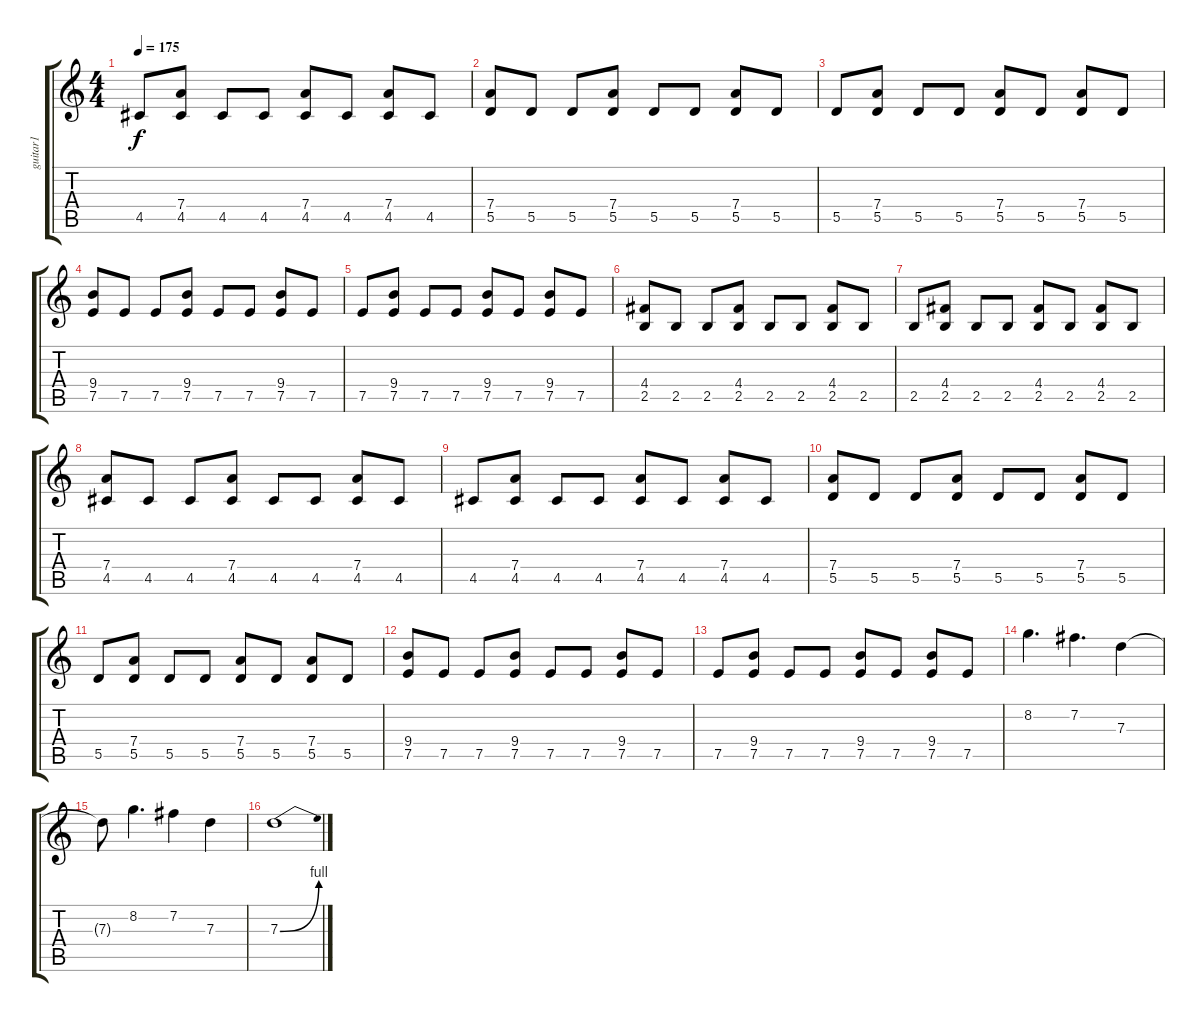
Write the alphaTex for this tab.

\track ("guitar1" "guitar1") {instrument distortionguitar}
\staff {score tabs}
\tuning (E4 B3 G3 D3 A2 E2) {hide}
\ts (4 4)
\tempo 175
\clef g2
\ks c
4.5.8{dy f} (7.4 4.5).8 4.5.8 4.5.8 (7.4 4.5).8 4.5.8 (7.4 4.5).8 4.5.8 |
(7.4 5.5).8 5.5.8 5.5.8 (7.4 5.5).8 5.5.8 5.5.8 (7.4 5.5).8 5.5.8 |
5.5.8 (7.4 5.5).8 5.5.8 5.5.8 (7.4 5.5).8 5.5.8 (7.4 5.5).8 5.5.8 |
(9.4 7.5).8 7.5.8 7.5.8 (9.4 7.5).8 7.5.8 7.5.8 (9.4 7.5).8 7.5.8 |
7.5.8 (9.4 7.5).8 7.5.8 7.5.8 (9.4 7.5).8 7.5.8 (9.4 7.5).8 7.5.8 |
(4.4 2.5).8 2.5.8 2.5.8 (4.4 2.5).8 2.5.8 2.5.8 (4.4 2.5).8 2.5.8 |
2.5.8 (4.4 2.5).8 2.5.8 2.5.8 (4.4 2.5).8 2.5.8 (4.4 2.5).8 2.5.8 |
(7.4 4.5).8 4.5.8 4.5.8 (7.4 4.5).8 4.5.8 4.5.8 (7.4 4.5).8 4.5.8 |
4.5.8 (7.4 4.5).8 4.5.8 4.5.8 (7.4 4.5).8 4.5.8 (7.4 4.5).8 4.5.8 |
(7.4 5.5).8 5.5.8 5.5.8 (7.4 5.5).8 5.5.8 5.5.8 (7.4 5.5).8 5.5.8 |
5.5.8 (7.4 5.5).8 5.5.8 5.5.8 (7.4 5.5).8 5.5.8 (7.4 5.5).8 5.5.8 |
(9.4 7.5).8 7.5.8 7.5.8 (9.4 7.5).8 7.5.8 7.5.8 (9.4 7.5).8 7.5.8 |
7.5.8 (9.4 7.5).8 7.5.8 7.5.8 (9.4 7.5).8 7.5.8 (9.4 7.5).8 7.5.8 |
8.2.4{d} 7.2.4{d} 7.3.4 |
7.3{t}.8 8.2.4{d} 7.2.4 7.3.4 |
7.3{be (bend 0 0 60 4)}.1
